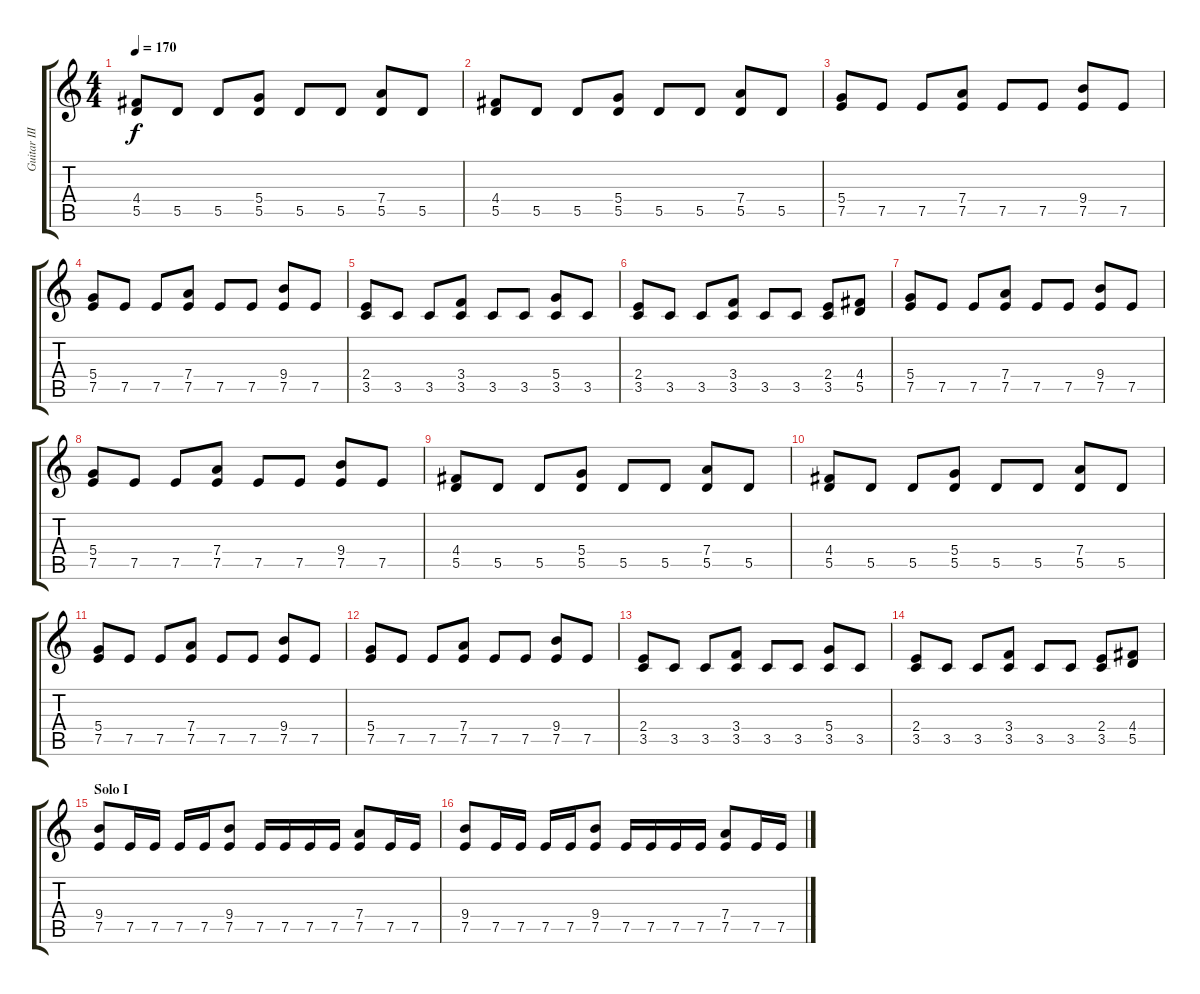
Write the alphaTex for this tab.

\track ("Guitar III" "Guitar III") {instrument distortionguitar}
\staff {score tabs}
\tuning (E4 B3 G3 D3 A2 E2) {hide}
\ts (4 4)
\tempo 170
\clef g2
\ks c
(4.4 5.5).8{dy f} 5.5.8 5.5.8 (5.4 5.5).8 5.5.8 5.5.8 (7.4 5.5).8 5.5.8 |
(4.4 5.5).8 5.5.8 5.5.8 (5.4 5.5).8 5.5.8 5.5.8 (7.4 5.5).8 5.5.8 |
(5.4 7.5).8 7.5.8 7.5.8 (7.4 7.5).8 7.5.8 7.5.8 (9.4 7.5).8 7.5.8 |
(5.4 7.5).8 7.5.8 7.5.8 (7.4 7.5).8 7.5.8 7.5.8 (9.4 7.5).8 7.5.8 |
(2.4 3.5).8 3.5.8 3.5.8 (3.4 3.5).8 3.5.8 3.5.8 (5.4 3.5).8 3.5.8 |
(2.4 3.5).8 3.5.8 3.5.8 (3.4 3.5).8 3.5.8 3.5.8 (2.4 3.5).8 (4.4 5.5).8 |
(5.4 7.5).8 7.5.8 7.5.8 (7.4 7.5).8 7.5.8 7.5.8 (9.4 7.5).8 7.5.8 |
(5.4 7.5).8 7.5.8 7.5.8 (7.4 7.5).8 7.5.8 7.5.8 (9.4 7.5).8 7.5.8 |
(4.4 5.5).8 5.5.8 5.5.8 (5.4 5.5).8 5.5.8 5.5.8 (7.4 5.5).8 5.5.8 |
(4.4 5.5).8 5.5.8 5.5.8 (5.4 5.5).8 5.5.8 5.5.8 (7.4 5.5).8 5.5.8 |
(5.4 7.5).8 7.5.8 7.5.8 (7.4 7.5).8 7.5.8 7.5.8 (9.4 7.5).8 7.5.8 |
(5.4 7.5).8 7.5.8 7.5.8 (7.4 7.5).8 7.5.8 7.5.8 (9.4 7.5).8 7.5.8 |
(2.4 3.5).8 3.5.8 3.5.8 (3.4 3.5).8 3.5.8 3.5.8 (5.4 3.5).8 3.5.8 |
(2.4 3.5).8 3.5.8 3.5.8 (3.4 3.5).8 3.5.8 3.5.8 (2.4 3.5).8 (4.4 5.5).8 |
\section ("" "Solo I")
(9.4 7.5).8 7.5.16 7.5.16 7.5.16 7.5.16 (9.4 7.5).8 7.5.16 7.5.16 7.5.16 7.5.16 (7.4 7.5).8 7.5.16 7.5.16 |
(9.4 7.5).8 7.5.16 7.5.16 7.5.16 7.5.16 (9.4 7.5).8 7.5.16 7.5.16 7.5.16 7.5.16 (7.4 7.5).8 7.5.16 7.5.16
